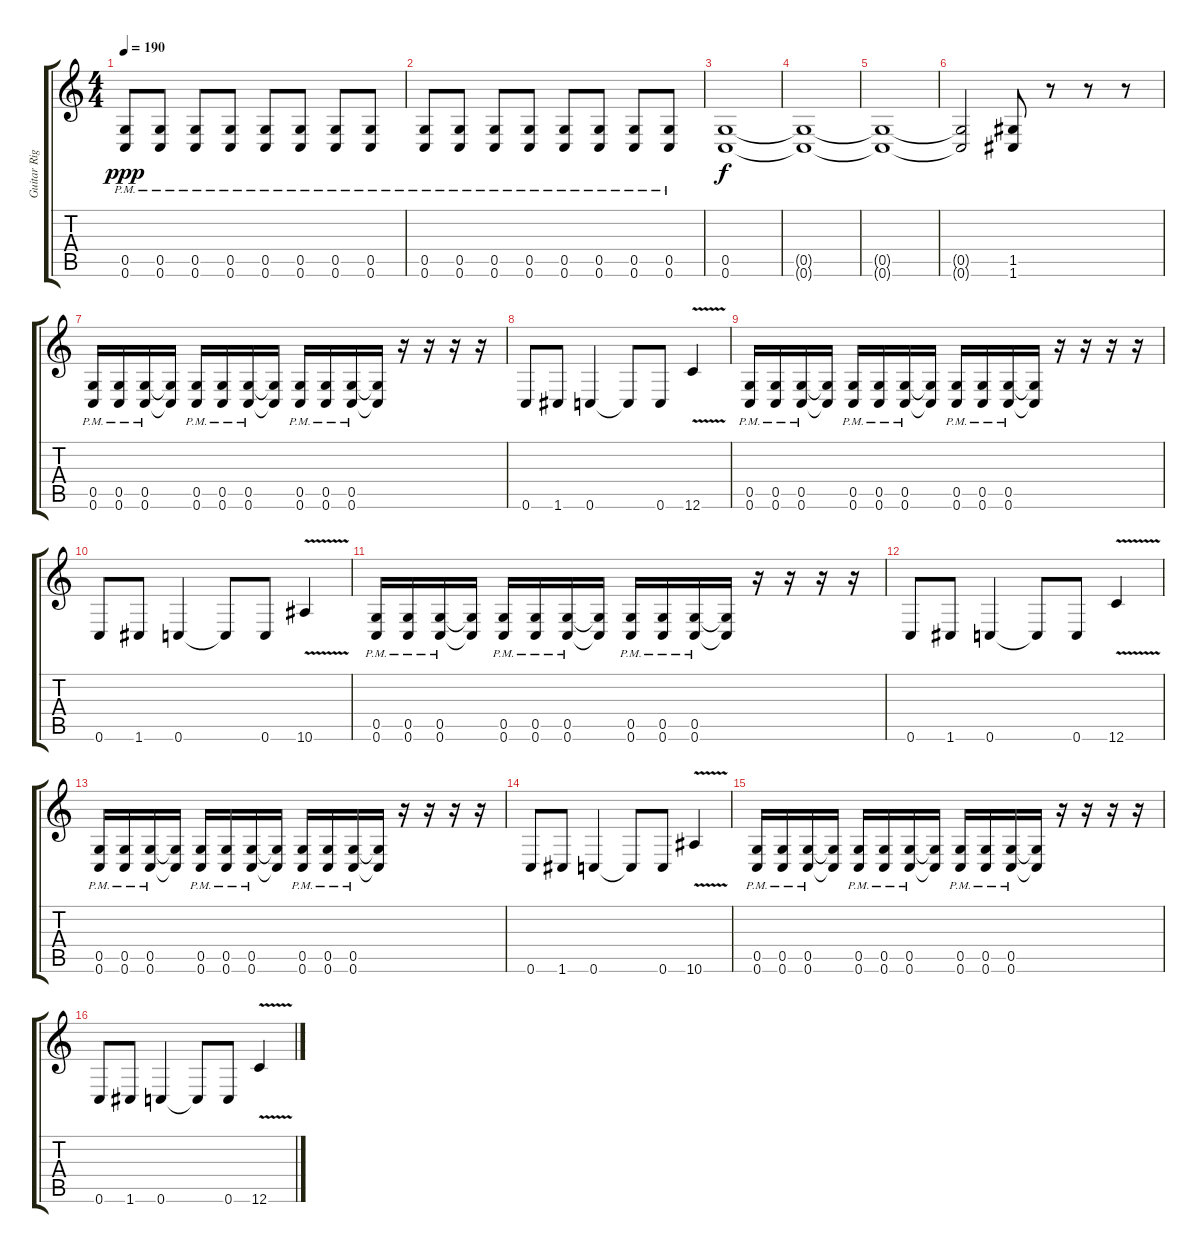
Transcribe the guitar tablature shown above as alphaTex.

\track ("Guitar Right" "Guitar Rig") {instrument distortionguitar}
\staff {score tabs}
\tuning (D4 A3 F3 C3 G2 C2) {hide}
\ts (4 4)
\tempo 190
\clef g2
\ks c
(0.5{pm} 0.6{pm}).8{dy ppp} (0.5{pm} 0.6{pm}).8 (0.5{pm} 0.6{pm}).8 (0.5{pm} 0.6{pm}).8 (0.5{pm} 0.6{pm}).8 (0.5{pm} 0.6{pm}).8 (0.5{pm} 0.6{pm}).8 (0.5{pm} 0.6{pm}).8 |
(0.5{pm} 0.6{pm}).8 (0.5{pm} 0.6{pm}).8 (0.5{pm} 0.6{pm}).8 (0.5{pm} 0.6{pm}).8 (0.5{pm} 0.6{pm}).8 (0.5{pm} 0.6{pm}).8 (0.5{pm} 0.6{pm}).8 (0.5{pm} 0.6{pm}).8 |
(0.5 0.6).1{dy f} |
(0.5{t} 0.6{t}).1 |
(0.5{t} 0.6{t}).1 |
(0.5{t} 0.6{t}).2 (1.5 1.6).8 r.8 r.8 r.8 |
(0.5{pm} 0.6{pm}).16 (0.5{pm} 0.6{pm}).16 (0.5{pm} 0.6{pm}).16 (0.5{t} 0.6{t}).16 (0.5{pm} 0.6{pm}).16 (0.5{pm} 0.6{pm}).16 (0.5{pm} 0.6{pm}).16 (0.5{t} 0.6{t}).16 (0.5{pm} 0.6{pm}).16 (0.5{pm} 0.6{pm}).16 (0.5{pm} 0.6{pm}).16 (0.5{t} 0.6{t}).16 r.16 r.16 r.16 r.16 |
0.6.8 1.6.8 0.6.4 0.6{t}.8 0.6.8 12.6{v}.4 |
(0.5{pm} 0.6{pm}).16 (0.5{pm} 0.6{pm}).16 (0.5{pm} 0.6{pm}).16 (0.5{t} 0.6{t}).16 (0.5{pm} 0.6{pm}).16 (0.5{pm} 0.6{pm}).16 (0.5{pm} 0.6{pm}).16 (0.5{t} 0.6{t}).16 (0.5{pm} 0.6{pm}).16 (0.5{pm} 0.6{pm}).16 (0.5{pm} 0.6{pm}).16 (0.5{t} 0.6{t}).16 r.16 r.16 r.16 r.16 |
0.6.8 1.6.8 0.6.4 0.6{t}.8 0.6.8 10.6{v}.4 |
(0.5{pm} 0.6{pm}).16 (0.5{pm} 0.6{pm}).16 (0.5{pm} 0.6{pm}).16 (0.5{t} 0.6{t}).16 (0.5{pm} 0.6{pm}).16 (0.5{pm} 0.6{pm}).16 (0.5{pm} 0.6{pm}).16 (0.5{t} 0.6{t}).16 (0.5{pm} 0.6{pm}).16 (0.5{pm} 0.6{pm}).16 (0.5{pm} 0.6{pm}).16 (0.5{t} 0.6{t}).16 r.16 r.16 r.16 r.16 |
0.6.8 1.6.8 0.6.4 0.6{t}.8 0.6.8 12.6{v}.4 |
(0.5{pm} 0.6{pm}).16 (0.5{pm} 0.6{pm}).16 (0.5{pm} 0.6{pm}).16 (0.5{t} 0.6{t}).16 (0.5{pm} 0.6{pm}).16 (0.5{pm} 0.6{pm}).16 (0.5{pm} 0.6{pm}).16 (0.5{t} 0.6{t}).16 (0.5{pm} 0.6{pm}).16 (0.5{pm} 0.6{pm}).16 (0.5{pm} 0.6{pm}).16 (0.5{t} 0.6{t}).16 r.16 r.16 r.16 r.16 |
0.6.8 1.6.8 0.6.4 0.6{t}.8 0.6.8 10.6{v}.4 |
(0.5{pm} 0.6{pm}).16 (0.5{pm} 0.6{pm}).16 (0.5{pm} 0.6{pm}).16 (0.5{t} 0.6{t}).16 (0.5{pm} 0.6{pm}).16 (0.5{pm} 0.6{pm}).16 (0.5{pm} 0.6{pm}).16 (0.5{t} 0.6{t}).16 (0.5{pm} 0.6{pm}).16 (0.5{pm} 0.6{pm}).16 (0.5{pm} 0.6{pm}).16 (0.5{t} 0.6{t}).16 r.16 r.16 r.16 r.16 |
0.6.8 1.6.8 0.6.4 0.6{t}.8 0.6.8 12.6{v}.4
